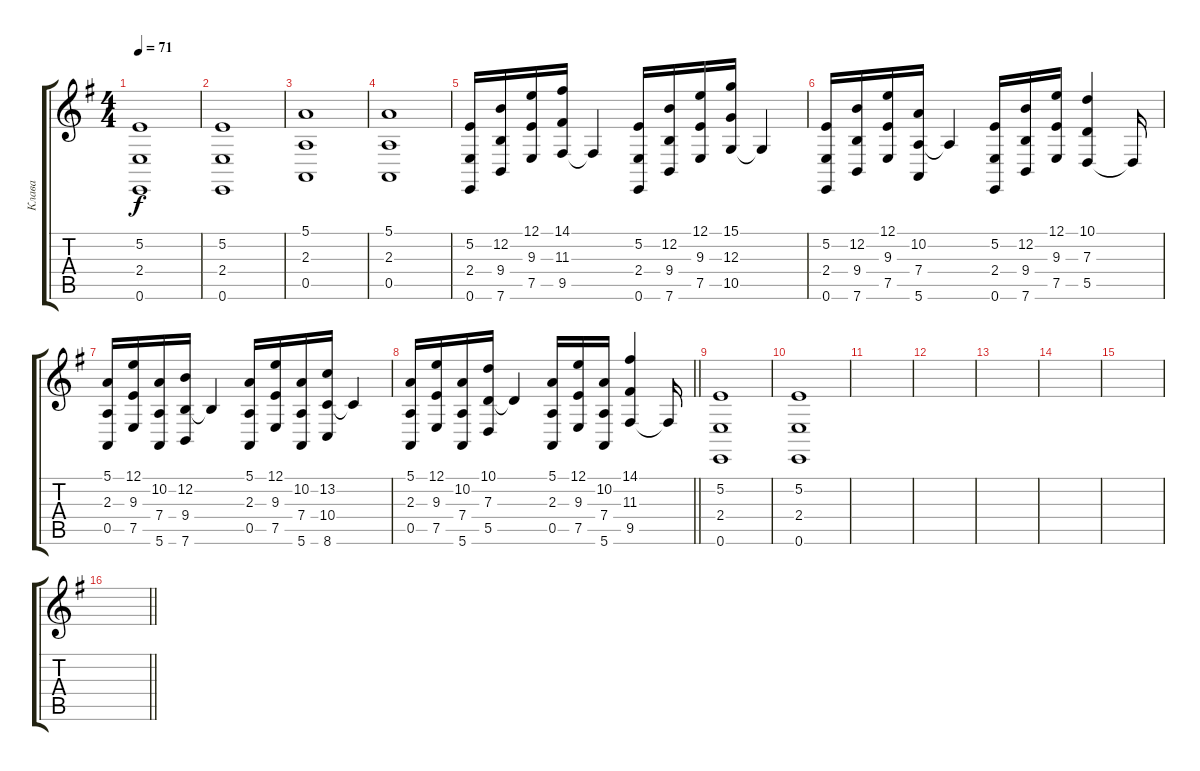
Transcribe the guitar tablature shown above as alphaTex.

\track ("Клава" "Клава") {instrument stringensemble1}
\staff {score tabs}
\tuning (E4 B3 G3 D3 A2 E2) {hide}
\ts (4 4)
\tempo 71
\clef g2
\ks eminor
(5.2 2.4 0.6).1{dy f} |
(5.2 2.4 0.6).1 |
(5.1 2.3 0.5).1 |
(5.1 2.3 0.5).1 |
(5.2 2.4 0.6).16 (12.2 9.4 7.6).16 (12.1 9.3 7.5).16 (14.1 11.3 9.5).16 9.5{t}.4 (5.2 2.4 0.6).16 (12.2 9.4 7.6).16 (12.1 9.3 7.5).16 (15.1 12.3 10.5).16 10.5{t}.4 |
(5.2 2.4 0.6).16 (12.2 9.4 7.6).16 (12.1 9.3 7.5).16 (10.2 7.4 5.6).16 7.4{t}.4 (5.2 2.4 0.6).16 (12.2 9.4 7.6).16 (12.1 9.3 7.5).16 (10.1 7.3 5.5).4 5.5{t}.16 |
(5.1 2.3 0.5).16 (12.1 9.3 7.5).16 (10.2 7.4 5.6).16 (12.2 9.4 7.6).16 9.4{t}.4 (5.1 2.3 0.5).16 (12.1 9.3 7.5).16 (10.2 7.4 5.6).16 (13.2 10.4 8.6).16 10.4{t}.4 |
\barLineRight lightlight
(5.1 2.3 0.5).16 (12.1 9.3 7.5).16 (10.2 7.4 5.6).16 (10.1 7.3 5.5).16 7.3{t}.4 (5.1 2.3 0.5).16 (12.1 9.3 7.5).16 (10.2 7.4 5.6).16 (14.1 11.3 9.5).4 9.5{t}.16 |
(5.2 2.4 0.6).1 |
(5.2 2.4 0.6).1 |
|
|
|
|
|
\barLineRight lightlight
